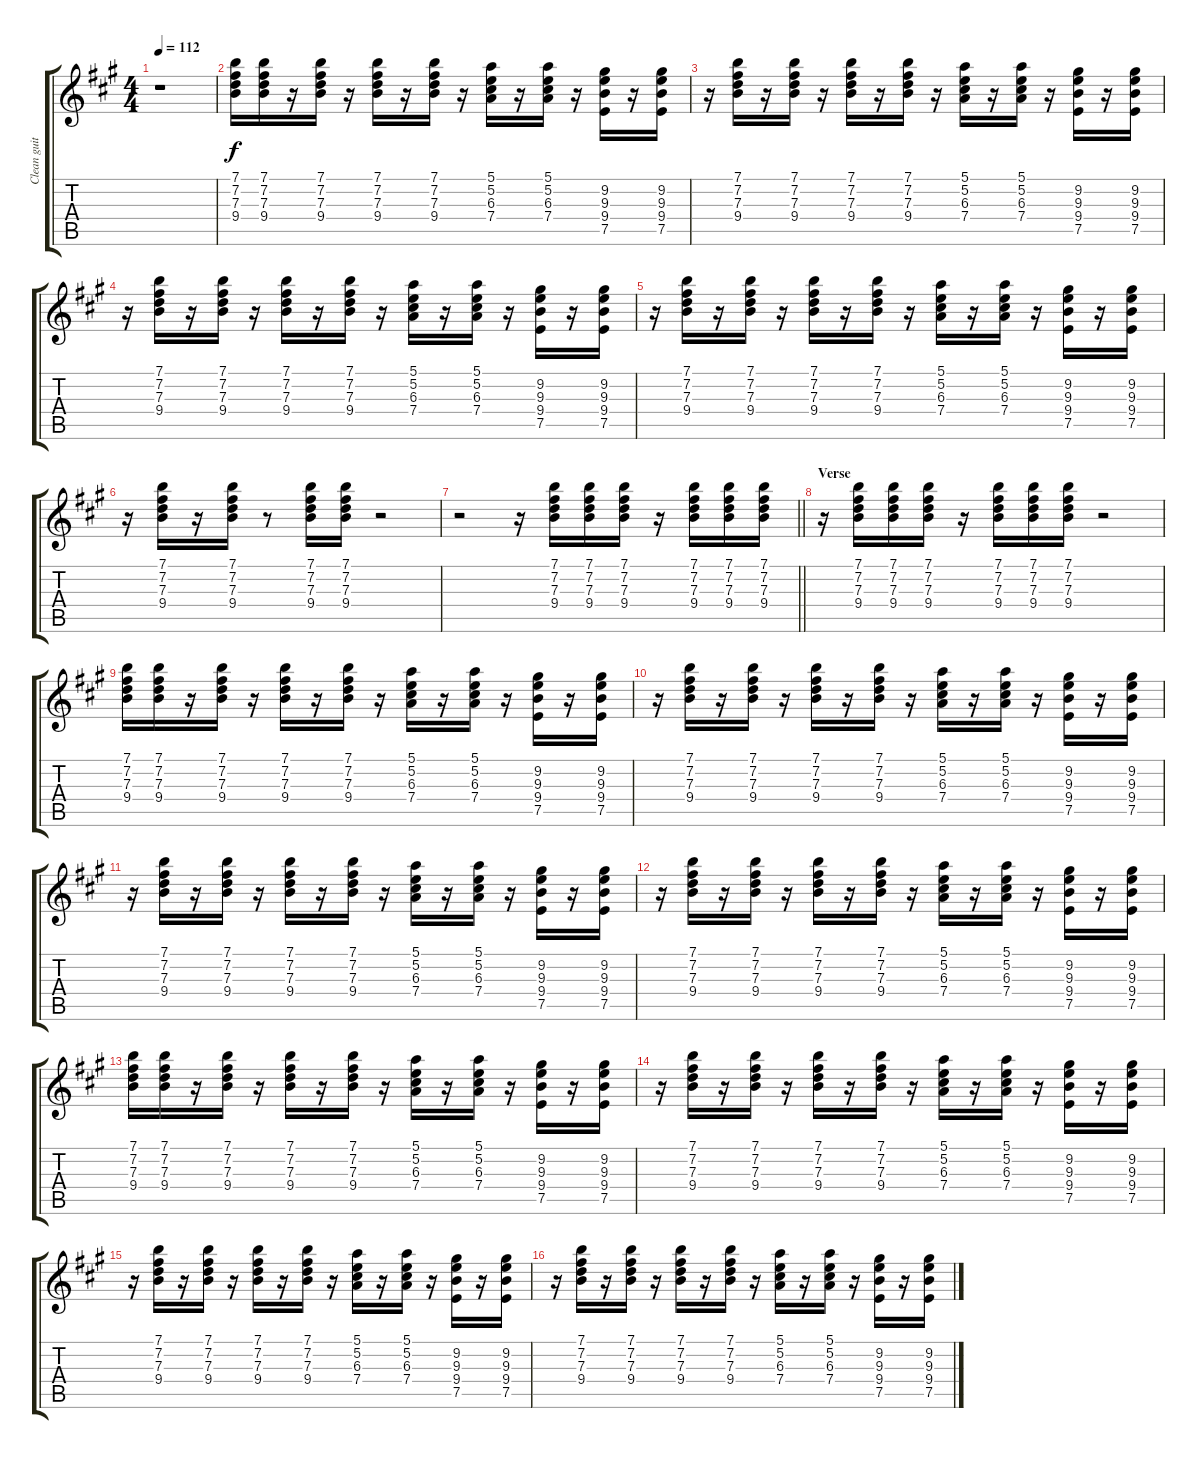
\track ("Clean guitar" "Clean guit") {instrument electricguitarclean}
\staff {score tabs}
\tuning (E4 B3 G3 D3 A2 E2) {hide}
\ts (4 4)
\tempo 112
\clef g2
\ks a
r.1{dy f instrument electricguitarclean} |
(7.1 7.2 7.3 9.4).16 (7.1 7.2 7.3 9.4).16 r.16 (7.1 7.2 7.3 9.4).16 r.16 (7.1 7.2 7.3 9.4).16 r.16 (7.1 7.2 7.3 9.4).16 r.16 (5.1 5.2 6.3 7.4).16 r.16 (5.1 5.2 6.3 7.4).16 r.16 (9.2 9.3 9.4 7.5).16 r.16 (9.2 9.3 9.4 7.5).16 |
r.16 (7.1 7.2 7.3 9.4).16 r.16 (7.1 7.2 7.3 9.4).16 r.16 (7.1 7.2 7.3 9.4).16 r.16 (7.1 7.2 7.3 9.4).16 r.16 (5.1 5.2 6.3 7.4).16 r.16 (5.1 5.2 6.3 7.4).16 r.16 (9.2 9.3 9.4 7.5).16 r.16 (9.2 9.3 9.4 7.5).16 |
r.16 (7.1 7.2 7.3 9.4).16 r.16 (7.1 7.2 7.3 9.4).16 r.16 (7.1 7.2 7.3 9.4).16 r.16 (7.1 7.2 7.3 9.4).16 r.16 (5.1 5.2 6.3 7.4).16 r.16 (5.1 5.2 6.3 7.4).16 r.16 (9.2 9.3 9.4 7.5).16 r.16 (9.2 9.3 9.4 7.5).16 |
r.16 (7.1 7.2 7.3 9.4).16 r.16 (7.1 7.2 7.3 9.4).16 r.16 (7.1 7.2 7.3 9.4).16 r.16 (7.1 7.2 7.3 9.4).16 r.16 (5.1 5.2 6.3 7.4).16 r.16 (5.1 5.2 6.3 7.4).16 r.16 (9.2 9.3 9.4 7.5).16 r.16 (9.2 9.3 9.4 7.5).16 |
r.16 (7.1 7.2 7.3 9.4).16 r.16 (7.1 7.2 7.3 9.4).16 r.8 (7.1 7.2 7.3 9.4).16 (7.1 7.2 7.3 9.4).16 r.2 |
\barLineRight lightlight
r.2 r.16 (7.1 7.2 7.3 9.4).16 (7.1 7.2 7.3 9.4).16 (7.1 7.2 7.3 9.4).16 r.16 (7.1 7.2 7.3 9.4).16 (7.1 7.2 7.3 9.4).16 (7.1 7.2 7.3 9.4).16 |
\section ("" "Verse")
r.16 (7.1 7.2 7.3 9.4).16 (7.1 7.2 7.3 9.4).16 (7.1 7.2 7.3 9.4).16 r.16 (7.1 7.2 7.3 9.4).16 (7.1 7.2 7.3 9.4).16 (7.1 7.2 7.3 9.4).16 r.2 |
(7.1 7.2 7.3 9.4).16 (7.1 7.2 7.3 9.4).16 r.16 (7.1 7.2 7.3 9.4).16 r.16 (7.1 7.2 7.3 9.4).16 r.16 (7.1 7.2 7.3 9.4).16 r.16 (5.1 5.2 6.3 7.4).16 r.16 (5.1 5.2 6.3 7.4).16 r.16 (9.2 9.3 9.4 7.5).16 r.16 (9.2 9.3 9.4 7.5).16 |
r.16 (7.1 7.2 7.3 9.4).16 r.16 (7.1 7.2 7.3 9.4).16 r.16 (7.1 7.2 7.3 9.4).16 r.16 (7.1 7.2 7.3 9.4).16 r.16 (5.1 5.2 6.3 7.4).16 r.16 (5.1 5.2 6.3 7.4).16 r.16 (9.2 9.3 9.4 7.5).16 r.16 (9.2 9.3 9.4 7.5).16 |
r.16 (7.1 7.2 7.3 9.4).16 r.16 (7.1 7.2 7.3 9.4).16 r.16 (7.1 7.2 7.3 9.4).16 r.16 (7.1 7.2 7.3 9.4).16 r.16 (5.1 5.2 6.3 7.4).16 r.16 (5.1 5.2 6.3 7.4).16 r.16 (9.2 9.3 9.4 7.5).16 r.16 (9.2 9.3 9.4 7.5).16 |
r.16 (7.1 7.2 7.3 9.4).16 r.16 (7.1 7.2 7.3 9.4).16 r.16 (7.1 7.2 7.3 9.4).16 r.16 (7.1 7.2 7.3 9.4).16 r.16 (5.1 5.2 6.3 7.4).16 r.16 (5.1 5.2 6.3 7.4).16 r.16 (9.2 9.3 9.4 7.5).16 r.16 (9.2 9.3 9.4 7.5).16 |
(7.1 7.2 7.3 9.4).16 (7.1 7.2 7.3 9.4).16 r.16 (7.1 7.2 7.3 9.4).16 r.16 (7.1 7.2 7.3 9.4).16 r.16 (7.1 7.2 7.3 9.4).16 r.16 (5.1 5.2 6.3 7.4).16 r.16 (5.1 5.2 6.3 7.4).16 r.16 (9.2 9.3 9.4 7.5).16 r.16 (9.2 9.3 9.4 7.5).16 |
r.16 (7.1 7.2 7.3 9.4).16 r.16 (7.1 7.2 7.3 9.4).16 r.16 (7.1 7.2 7.3 9.4).16 r.16 (7.1 7.2 7.3 9.4).16 r.16 (5.1 5.2 6.3 7.4).16 r.16 (5.1 5.2 6.3 7.4).16 r.16 (9.2 9.3 9.4 7.5).16 r.16 (9.2 9.3 9.4 7.5).16 |
r.16 (7.1 7.2 7.3 9.4).16 r.16 (7.1 7.2 7.3 9.4).16 r.16 (7.1 7.2 7.3 9.4).16 r.16 (7.1 7.2 7.3 9.4).16 r.16 (5.1 5.2 6.3 7.4).16 r.16 (5.1 5.2 6.3 7.4).16 r.16 (9.2 9.3 9.4 7.5).16 r.16 (9.2 9.3 9.4 7.5).16 |
r.16 (7.1 7.2 7.3 9.4).16 r.16 (7.1 7.2 7.3 9.4).16 r.16 (7.1 7.2 7.3 9.4).16 r.16 (7.1 7.2 7.3 9.4).16 r.16 (5.1 5.2 6.3 7.4).16 r.16 (5.1 5.2 6.3 7.4).16 r.16 (9.2 9.3 9.4 7.5).16 r.16 (9.2 9.3 9.4 7.5).16
